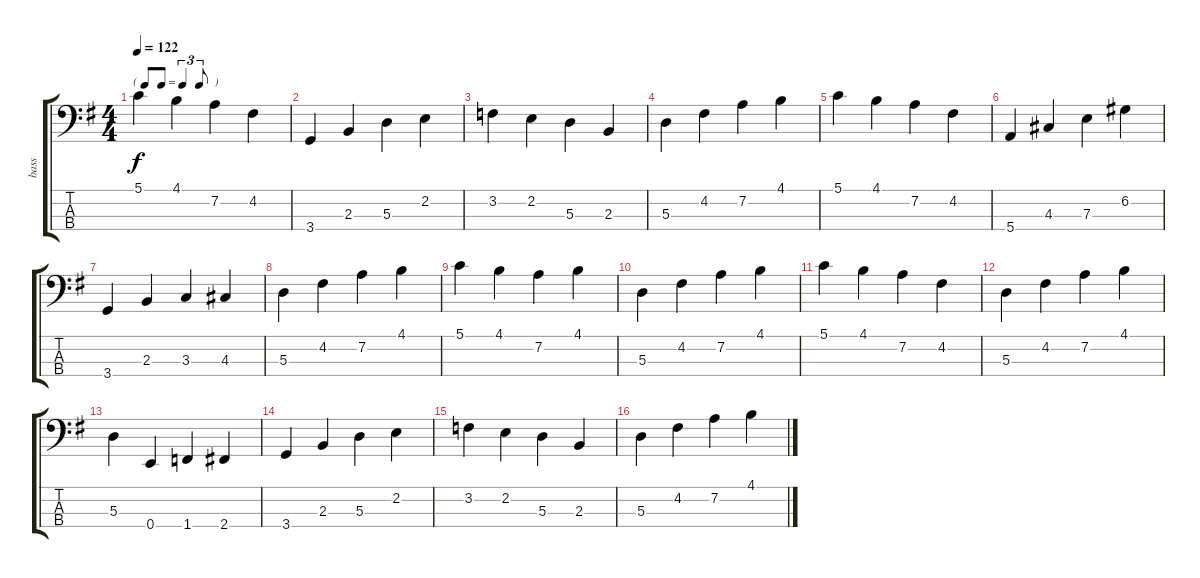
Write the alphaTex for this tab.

\track ("bass" "bass") {instrument electricbassfinger}
\staff {score tabs}
\tuning (G2 D2 A1 E1) {hide}
\ts (4 4)
\tf triplet8th
\tempo 122
\clef f4
\ks g
5.1.4{dy f} 4.1.4 7.2.4 4.2.4 |
3.4.4 2.3.4 5.3.4 2.2.4 |
3.2.4 2.2.4 5.3.4 2.3.4 |
5.3.4 4.2.4 7.2.4 4.1.4 |
5.1.4 4.1.4 7.2.4 4.2.4 |
5.4.4 4.3.4 7.3.4 6.2.4 |
3.4.4 2.3.4 3.3.4 4.3.4 |
5.3.4 4.2.4 7.2.4 4.1.4 |
5.1.4 4.1.4 7.2.4 4.1.4 |
5.3.4 4.2.4 7.2.4 4.1.4 |
5.1.4 4.1.4 7.2.4 4.2.4 |
5.3.4 4.2.4 7.2.4 4.1.4 |
5.3.4 0.4.4 1.4.4 2.4.4 |
3.4.4 2.3.4 5.3.4 2.2.4 |
3.2.4 2.2.4 5.3.4 2.3.4 |
5.3.4 4.2.4 7.2.4 4.1.4
